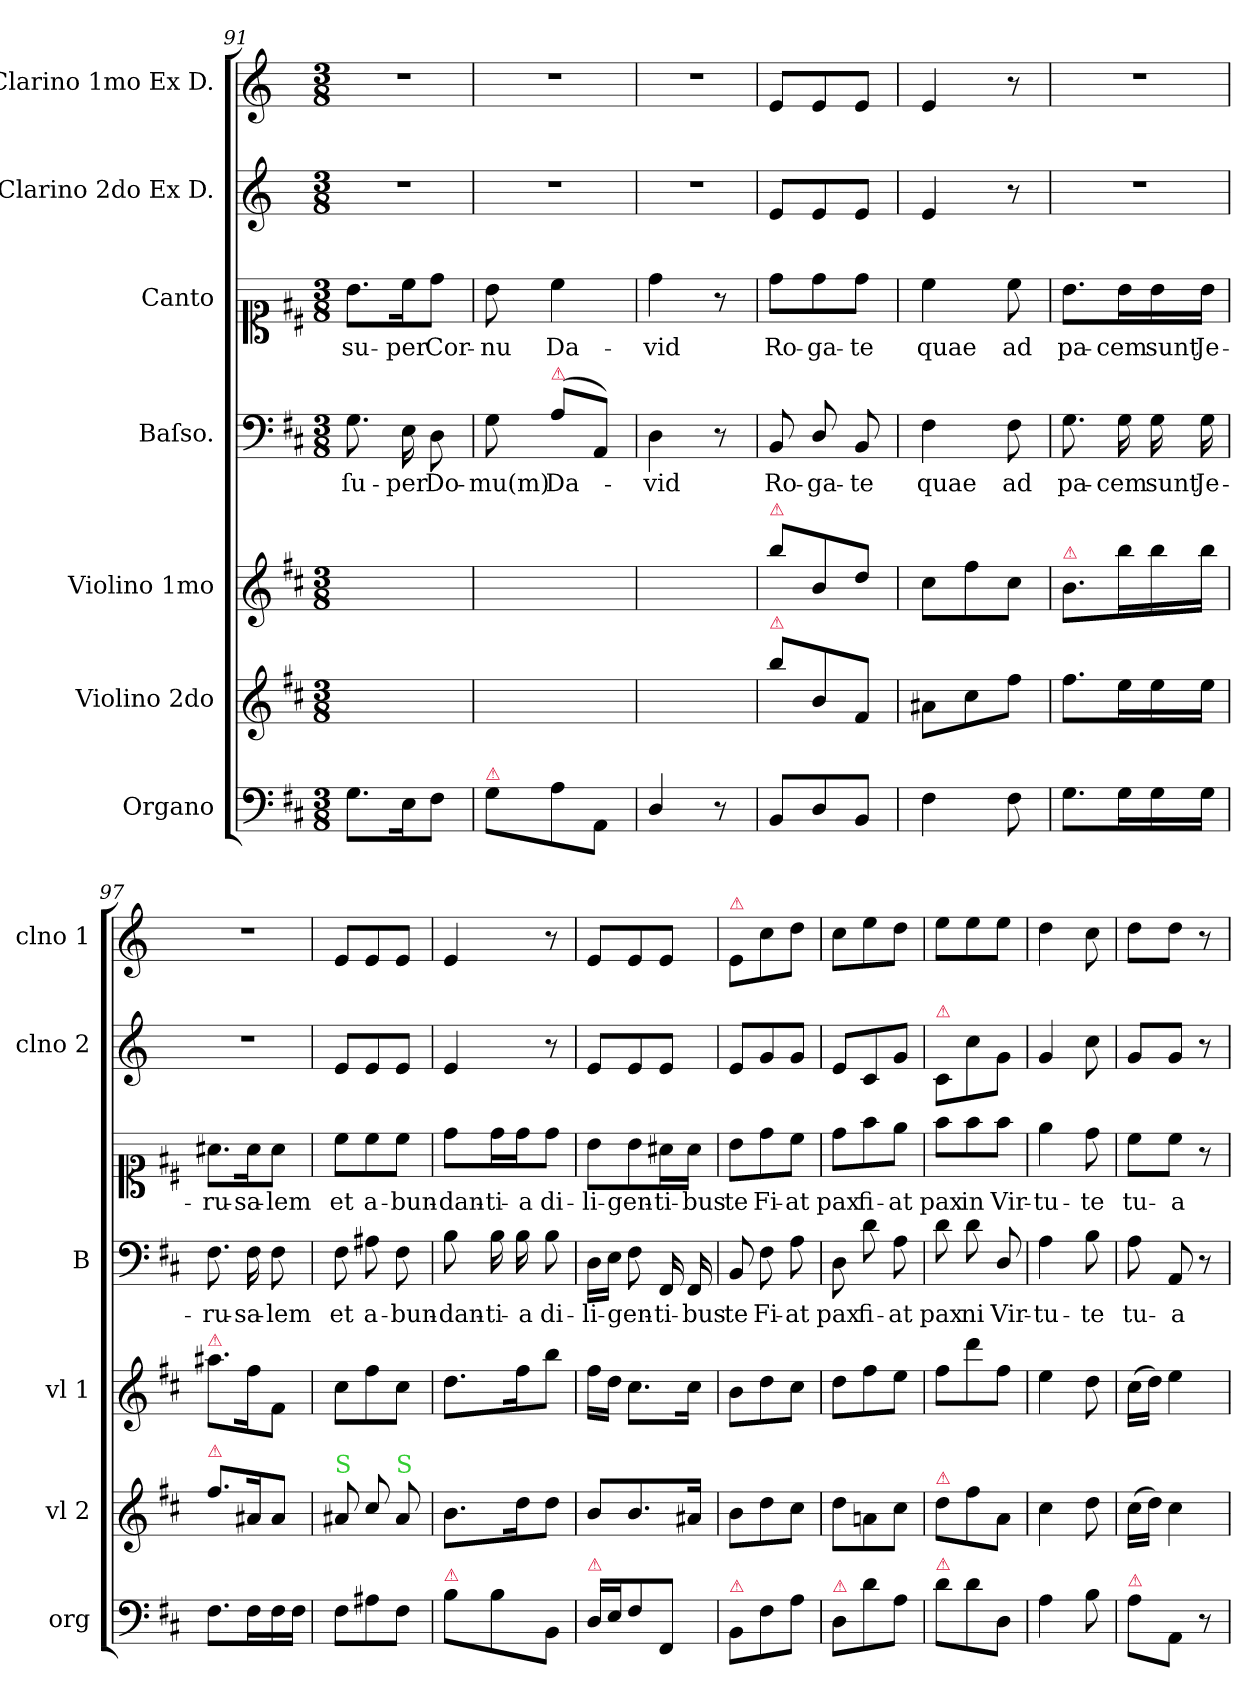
**kern	**kern	**kern	**kern	**text	**kern	**text	**kern	**kern
*part7	*part6	*part5	*part4	*part4	*part3	*part3	*part2	*part1
*staff7	*staff6	*staff5	*staff4	*staff4	*staff3	*staff3	*staff2	*staff1
*I"Organo	*I"Violino 2do	*I"Violino 1mo	*I"Baſso.	*	*I"Canto	*	*I"Clarino 2do Ex D.	*I"Clarino 1mo Ex D.
*I'org	*I'vl 2	*I'vl 1	*I'B	*	*	*	*I'clno 2	*I'clno 1
*clefF4	*clefG2	*clefG2	*clefF4	*	*clefC1	*	*clefG2	*clefG2
*	*	*	*	*	*	*	*ITrd-1c-2	*ITrd-1c-2
*k[f#c#]	*k[f#c#]	*k[f#c#]	*k[f#c#]	*	*k[f#c#]	*	*k[f#c#]	*k[f#c#]
*D:	*D:	*D:	*D:	*	*D:	*	*D:	*D:
*M3/8	*M3/8	*M3/8	*M3/8	*	*M3/8	*	*M3/8	*M3/8
=91	=91	=91	=91	=91	=91	=91	=91	=91
8.G\L	4.ryy	4.ryy	8.G\	ſu-	8.b\L	su-	4.r	4.r
16E\K	.	.	16E\	-per	16cc#\K	-per	.	.
8F#\J	.	.	8D\	Do-	8dd\J	Cor-	.	.
=92	=92	=92	=92	=92	=92	=92	=92	=92
!LO:TX:a:color=crimson:t=⚠	!	!	!	!	!	!	!	!
8G\L	4.ryy	4.ryy	8G\	-mu(m)	8b\	-nu	4.r	4.r
!	!	!	!LO:TX:a:color=crimson:t=⚠	!	!	!	!	!
8A\	.	.	(>8A\L	Da-	4cc#\	Da-	.	.
8AA\J	.	.	8AA/J)	.	.	.	.	.
=93	=93	=93	=93	=93	=93	=93	=93	=93
4D/	4.ryy	4.ryy	4D\	-vid	4dd\	-vid	4.r	4.r
8r	.	.	8r	.	8r	.	.	.
=94	=94	=94	=94	=94	=94	=94	=94	=94
!	!	!LO:TX:a:color=crimson:t=⚠	!	!	!	!	!	!
!	!LO:TX:a:color=crimson:t=⚠	!	!	!	!	!	!	!
8BB/L	8bb\L	8bb\L	8BB/	Ro-	8dd\L	Ro-	8f#/L	8f#/L
8D/	8b/	8b/	8D/	-ga-	8dd\	-ga-	8f#/	8f#/
8BB/J	8f#/J	8dd/J	8BB/	-te	8dd\J	-te	8f#/J	8f#/J
=95	=95	=95	=95	=95	=95	=95	=95	=95
4F#\	8a#X\L	8cc#\L	4F#\	quae	4cc#\	quae	4f#/	4f#/
.	8cc#\	8ff#\	.	.	.	.	.	.
8F#\	8ff#\J	8cc#\J	8F#\	ad	8cc#\	ad	8r	8r
=96	=96	=96	=96	=96	=96	=96	=96	=96
!	!	!LO:TX:a:color=crimson:t=⚠	!	!	!	!	!	!
8.G\L	8.ff#\L	8.b/L	8.G\	pa-	8.b\L	pa-	4.r	4.r
16G\L	16ee\L	16bb\L	16G\	-cem	16b\L	-cem	.	.
16G\	16ee\	16bb\	16G\	sunt	16b\	sunt	.	.
16G\JJ	16ee\JJ	16bb\JJ	16G\	Je-	16b\JJ	Je-	.	.
=97	=97	=97	=97	=97	=97	=97	=97	=97
!	!	!LO:TX:a:color=crimson:t=⚠	!	!	!	!	!	!
!	!LO:TX:a:color=crimson:t=⚠	!	!	!	!	!	!	!
8.F#\L	8.ff#\L	8.aa#X\L	8.F#\	-ru-	8.a#X\L	-ru-	4.r	4.r
16F#\L	16a#X/K	16ff#\K	16F#\	-sa-	16a#\K	-sa-	.	.
16F#\	8a#/J	8f#/J	8F#\	-lem	8a#\J	-lem	.	.
16F#\JJ	.	.	.	.	.	.	.	.
=98	=98	=98	=98	=98	=98	=98	=98	=98
!	!LO:TX:a:color=limegreen:t=S	!	!	!	!	!	!	!
8F#\L	8a#X	8cc#\L	8F#\	et	8cc#\L	et	8f#/L	8f#/L
8A#X\	8cc#/	8ff#\	8A#X\	a-	8cc#\	a-	8f#/	8f#/
!	!LO:TX:a:color=limegreen:t=S	!	!	!	!	!	!	!
8F#\J	8a#	8cc#\J	8F#\	-bun-	8cc#\J	-bun-	8f#/J	8f#/J
=99	=99	=99	=99	=99	=99	=99	=99	=99
!LO:TX:a:color=crimson:t=⚠	!	!	!	!	!	!	!	!
8B\L	8.b\L	8.dd\L	8B\	-dan-	8dd\L	-dan-	4f#/	4f#/
8B\	.	.	16B\	-ti-	16dd\L	-ti-	.	.
.	16dd\K	16ff#\K	16B\	-a	16dd\J	-a	.	.
8BB\J	8dd\J	8bb\J	8B\	di-	8dd\J	di-	8r	8r
=100	=100	=100	=100	=100	=100	=100	=100	=100
!LO:TX:a:color=crimson:t=⚠	!	!	!	!	!	!	!	!
16D/LL	8b/L	16ff#\LL	16D\LL	-li-	8b\L	-li-	8f#/L	8f#/L
16E/J	.	16dd\JJ	16E\JJ	.	.	.	.	.
8F#/	8.b/	8.cc#\L	8F#\	-gen-	8b\	-gen-	8f#/	8f#/
8FF#/J	.	.	16FF#/	-ti-	16a#X\L	-ti-	8f#/J	8f#/J
.	16a#X/Jk	16cc#\Jk	16FF#/	-bus	16a#\JJ	-bus	.	.
=101	=101	=101	=101	=101	=101	=101	=101	=101
!	!	!	!	!	!	!	!	!LO:TX:a:color=crimson:t=⚠
!LO:TX:a:color=crimson:t=⚠	!	!	!	!	!	!	!	!
8BB\L	8b\L	8b\L	8BB/	te	8b\L	te	8f#/L	8f#/L
8F#\	8dd\	8dd\	8F#\	Fi-	8dd\	Fi-	8a/	8dd\
8A\J	8cc#\J	8cc#\J	8A\	-at	8cc#\J	-at	8a/J	8ee\J
=102	=102	=102	=102	=102	=102	=102	=102	=102
!LO:TX:a:color=crimson:t=⚠	!	!	!	!	!	!	!	!
8D\L	8dd\L	8dd\L	8D\	pax	8dd\L	pax	8f#/L	8dd\L
8d\	8an\	8ff#\	8d\	fi-	8ff#\	fi-	8d/	8ff#\
8A\J	8cc#\J	8ee\J	8A\	-at	8ee\J	-at	8a/J	8ee\J
=103	=103	=103	=103	=103	=103	=103	=103	=103
!	!	!	!	!	!	!	!LO:TX:a:color=crimson:t=⚠	!
!	!LO:TX:a:color=crimson:t=⚠	!	!	!	!	!	!	!
!LO:TX:a:color=crimson:t=⚠	!	!	!	!	!	!	!	!
8d\L	8dd\L	8ff#\L	8d\	pax	8ff#\L	pax	8d/L	8ff#\L
8d\	8ff#\	8ddd\	8d\	ni	8ff#\	in	8dd\	8ff#\
8D\J	8a/J	8ff#\J	8D/	Vir-	8ff#\J	Vir-	8a\J	8ff#\J
=104	=104	=104	=104	=104	=104	=104	=104	=104
4A\	4cc#\	4ee\	4A\	-tu-	4ee\	-tu-	4a/	4ee\
8B\	8dd\	8dd\	8B\	-te	8dd\	-te	8dd\	8dd\
=105	=105	=105	=105	=105	=105	=105	=105	=105
!LO:TX:a:color=crimson:t=⚠	!	!	!	!	!	!	!	!
8A\L	(16cc#\LL	(16cc#\LL	8A\	tu-	8cc#\L	tu-	8a/L	8ee\L
.	16dd\JJ)	16dd\JJ)	.	.	.	.	.	.
8AA\J	4cc#\	4ee\	8AA/	-a	8cc#\J	-a	8a/J	8ee\J
8r	.	.	8r	.	8r	.	8r	8r
=	=	=	=	=	=	=	=	=
*-	*-	*-	*-	*-	*-	*-	*-	*-
